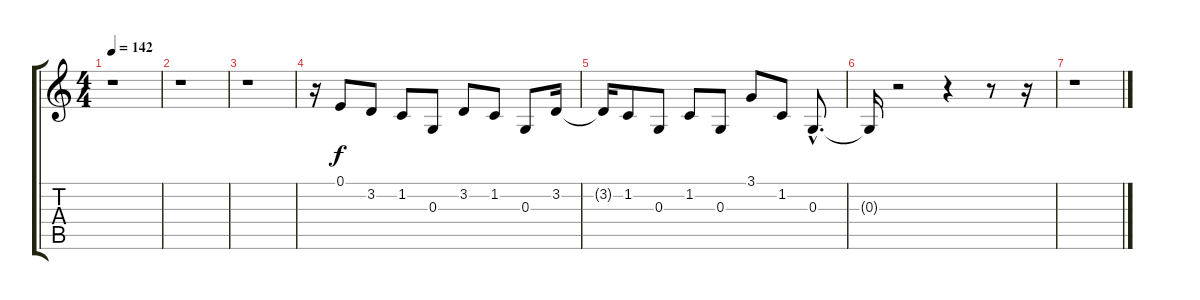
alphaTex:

\track "" {instrument lead5charang}
\staff {score tabs}
\tuning (E4 B3 G3 D3 A2 E2) {hide}
\ts (4 4)
\tempo 142
\clef g2
\ks c
r.1{dy f} |
r.1 |
r.1 |
r.16 0.1.8{balance 0} 3.2.8{balance 8} 1.2.8 0.3.8{balance 16} 3.2.8{balance 8} 1.2.8 0.3.8{balance 16} 3.2.16{balance 8} |
3.2{t}.16 1.2.8 0.3.8{balance 16} 1.2.8{balance 8} 0.3.8{balance 16} 3.1.8{balance 0} 1.2.8{balance 8} 0.3{hac}.8{d balance 16} |
0.3{t}.16 r.2 r.4 r.8 r.16 |
r.1
